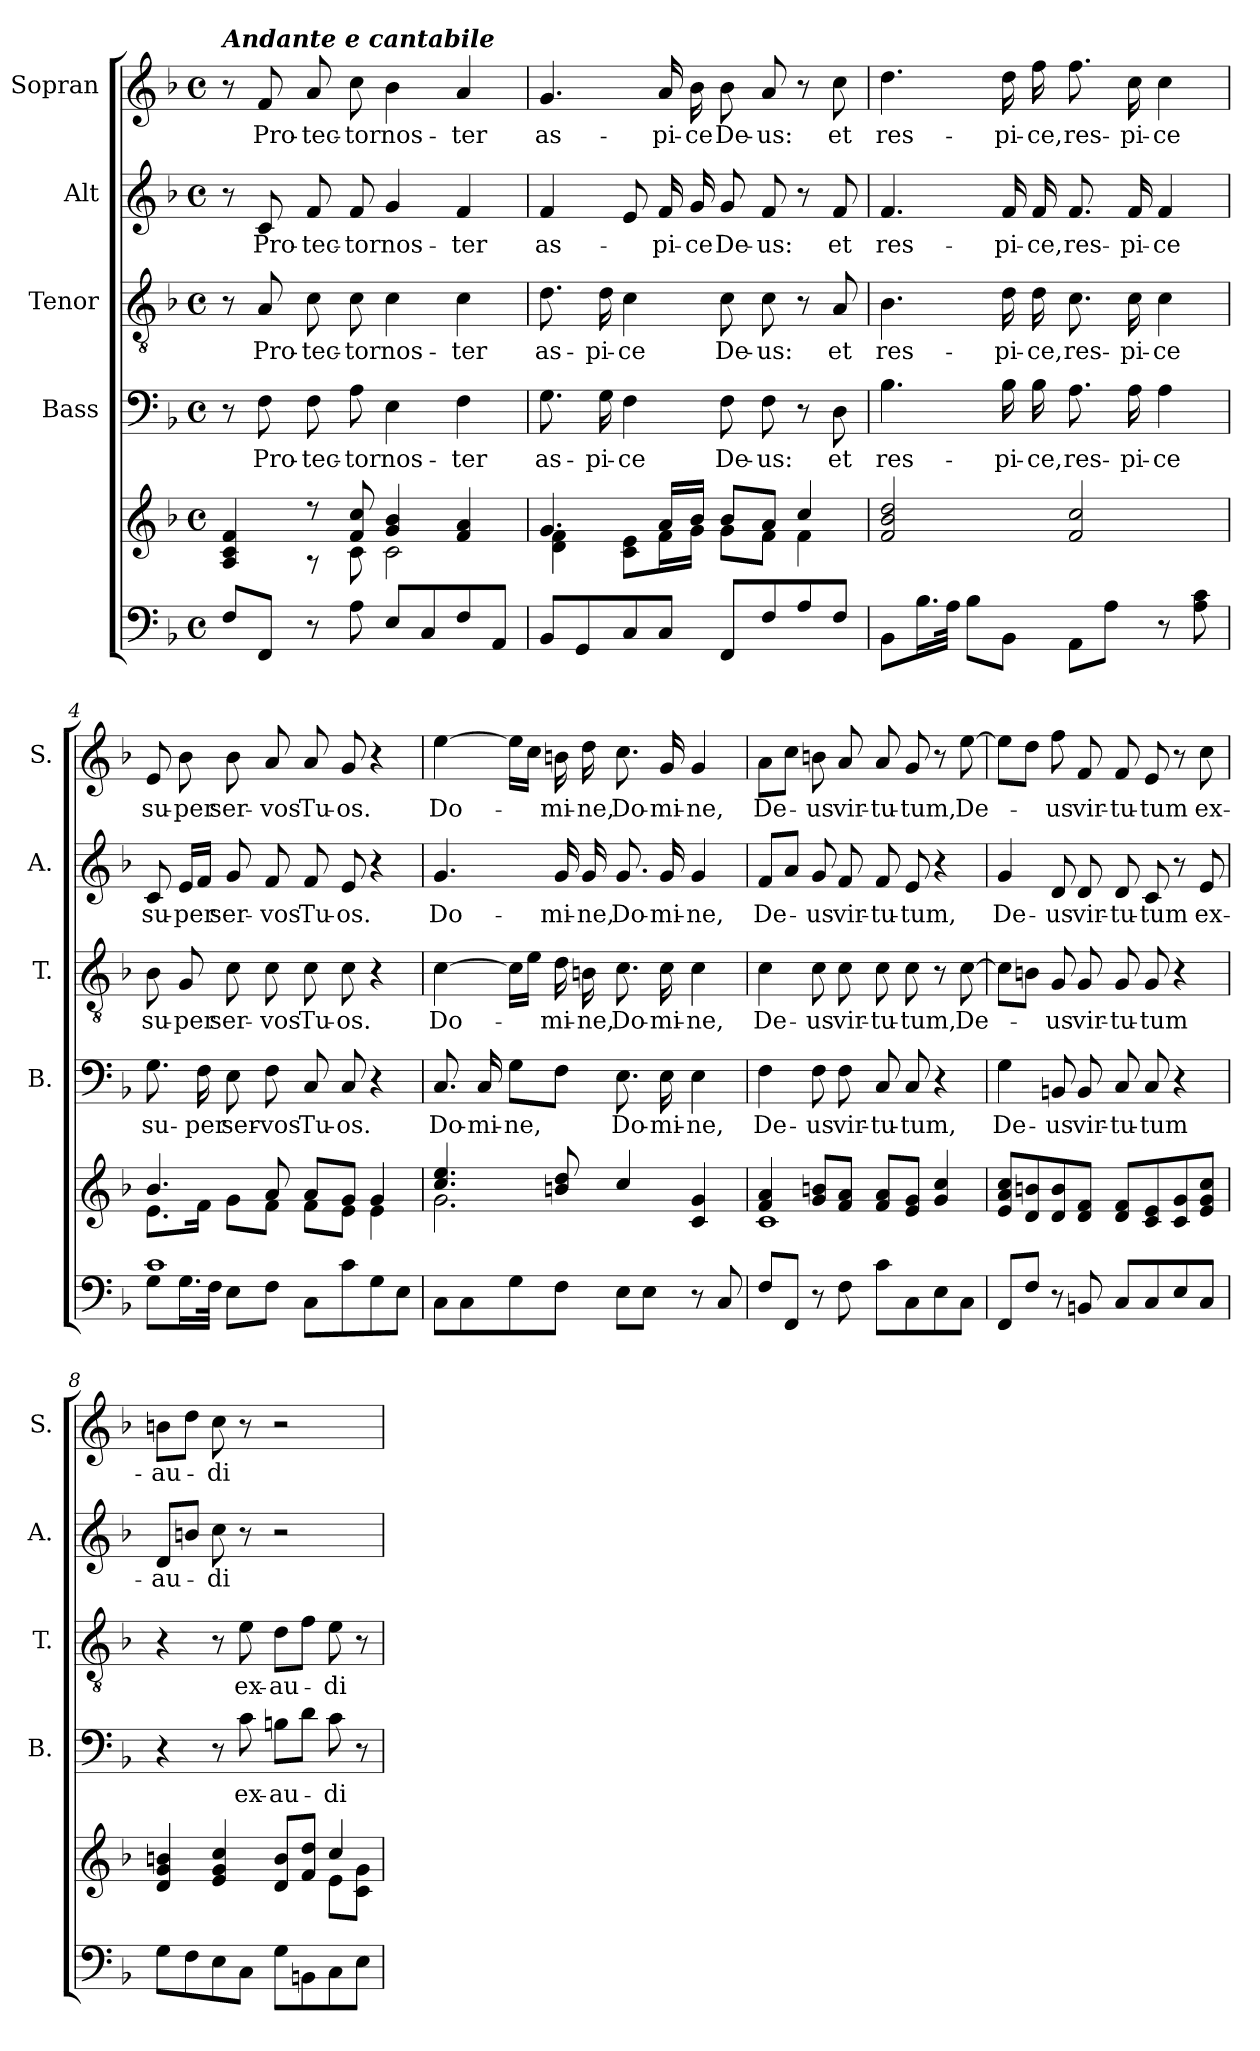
**kern	**kern	**kern	**text	**kern	**text	**kern	**text	**kern	**text
*part5	*part5	*part4	*part4	*part3	*part3	*part2	*part2	*part1	*part1
*staff6	*staff5	*staff4	*staff4	*staff3	*staff3	*staff2	*staff2	*staff1	*staff1
*	*	*I"Bass	*	*I"Tenor	*	*I"Alt	*	*I"Sopran	*
*	*	*I'B.	*	*I'T.	*	*I'A.	*	*I'S.	*
*clefF4	*clefG2	*clefF4	*	*clefGv2	*	*clefG2	*	*clefG2	*
*k[b-]	*k[b-]	*k[b-]	*	*k[b-]	*	*k[b-]	*	*k[b-]	*
*F:	*F:	*F:	*	*F:	*	*F:	*	*F:	*
*M4/4	*M4/4	*M4/4	*	*M4/4	*	*M4/4	*	*M4/4	*
*met(c)	*met(c)	*met(c)	*	*met(c)	*	*met(c)	*	*met(c)	*
=1	=1	=1	=1	=1	=1	=1	=1	=1	=1
*	*^	*	*	*	*	*	*	*	*
!	!	!	!	!	!	!	!	!	!LO:TX:a:Bi:t=Andante e cantabile	!
8F/L	4A/ 4c/ 4f/	4ryy	8r	.	8r	.	8r	.	8r	.
!	!	!	!	!LO:LY:b	!	!LO:LY:b	!	!LO:LY:b	!	!LO:LY:b
8FF/J	.	.	8F\	Pro-	8A/	Pro-	8c/	Pro-	8f/	Pro-
!	!	!	!	!LO:LY:b	!	!LO:LY:b	!	!LO:LY:b	!	!LO:LY:b
8r	8r	8r	8F\	-tec-	8c\	-tec-	8f/	-tec-	8a/	-tec-
!	!	!	!	!LO:LY:b	!	!LO:LY:b	!	!LO:LY:b	!	!LO:LY:b
8A\	8f/ 8cc/	8c\	8A\	-tor	8c\	-tor	8f/	-tor	8cc\	-tor
!	!	!	!	!LO:LY:b	!	!LO:LY:b	!	!LO:LY:b	!	!LO:LY:b
8E/L	4g/ 4b-/	2c\	4E\	nos-	4c\	nos-	4g/	nos-	4b-\	nos-
8C/	.	.	.	.	.	.	.	.	.	.
!	!	!	!	!LO:LY:b	!	!LO:LY:b	!	!LO:LY:b	!	!LO:LY:b
8F/	4f/ 4a/	.	4F\	-ter	4c\	-ter	4f/	-ter	4a/	-ter
8AA/J	.	.	.	.	.	.	.	.	.	.
=2	=2	=2	=2	=2	=2	=2	=2	=2	=2	=2
!	!	!	!	!LO:LY:b	!	!LO:LY:b	!	!LO:LY:b	!	!LO:LY:b
8BB-/L	4.g/	4d\ 4f\	8.G\	as-	8.d\	as-	4f/	as-	4.g/	as-
8GG/	.	.	.	.	.	.	.	.	.	.
!	!	!	!	!LO:LY:b	!	!LO:LY:b	!	!	!	!
.	.	.	16G\	-pi-	16d\	-pi-	.	.	.	.
!	!	!	!	!LO:LY:b	!	!LO:LY:b	!	!	!	!
8C/	.	8c\ 8e\L	4F\	-ce	4c\	-ce	8e/	.	.	.
!	!	!	!	!	!	!	!	!LO:LY:b	!	!LO:LY:b
8C/J	16a/LL	16f\L	.	.	.	.	16f/	-pi-	16a/	-pi-
!	!	!	!	!	!	!	!	!LO:LY:b	!	!LO:LY:b
.	16b-/JJ	16g\JJ	.	.	.	.	16g/	-ce	16b-\	-ce
!	!	!	!	!LO:LY:b	!	!LO:LY:b	!	!LO:LY:b	!	!LO:LY:b
8FF/L	8b-/L	8g\L	8F\	De-	8c\	De-	8g/	De-	8b-\	De-
!	!	!	!	!LO:LY:b	!	!LO:LY:b	!	!LO:LY:b	!	!LO:LY:b
8F/	8a/J	8f\J	8F\	-us:	8c\	-us:	8f/	-us:	8a/	-us:
8A/	4cc/	4f\	8r	.	8r	.	8r	.	8r	.
!	!	!	!	!LO:LY:b	!	!LO:LY:b	!	!LO:LY:b	!	!LO:LY:b
8F/J	.	.	8D\	et	8A/	et	8f/	et	8cc\	et
*	*v	*v	*	*	*	*	*	*	*	*
=3	=3	=3	=3	=3	=3	=3	=3	=3	=3
!	!	!	!LO:LY:b	!	!LO:LY:b	!	!LO:LY:b	!	!LO:LY:b
8BB-\L	2f/ 2b-/ 2dd/	4.B-\	res-	4.B-\	res-	4.f/	res-	4.dd\	res-
16.B-\L	.	.	.	.	.	.	.	.	.
32A\JJk	.	.	.	.	.	.	.	.	.
8B-\L	.	.	.	.	.	.	.	.	.
!	!	!	!LO:LY:b	!	!LO:LY:b	!	!LO:LY:b	!	!LO:LY:b
8BB-\J	.	16B-\	-pi-	16d\	-pi-	16f/	-pi-	16dd\	-pi-
!	!	!	!LO:LY:b	!	!LO:LY:b	!	!LO:LY:b	!	!LO:LY:b
.	.	16B-\	-ce,	16d\	-ce,	16f/	-ce,	16ff\	-ce,
!	!	!	!LO:LY:b	!	!LO:LY:b	!	!LO:LY:b	!	!LO:LY:b
8AA\L	2f/ 2cc/	8.A\	res-	8.c\	res-	8.f/	res-	8.ff\	res-
8A\J	.	.	.	.	.	.	.	.	.
!	!	!	!LO:LY:b	!	!LO:LY:b	!	!LO:LY:b	!	!LO:LY:b
.	.	16A\	-pi-	16c\	-pi-	16f/	-pi-	16cc\	-pi-
!	!	!	!LO:LY:b	!	!LO:LY:b	!	!LO:LY:b	!	!LO:LY:b
8r	.	4A\	-ce	4c\	-ce	4f/	-ce	4cc\	-ce
8A\ 8c\	.	.	.	.	.	.	.	.	.
!!LO:LB:g=z
=4	=4	=4	=4	=4	=4	=4	=4	=4	=4
*^	*^	*	*	*	*	*	*	*	*
!	!	!	!	!	!LO:LY:b	!	!LO:LY:b	!	!LO:LY:b	!	!LO:LY:b
1c	8G\L	4.b-/	8.e\L	8.G\	su-	8B-\	su-	8c/	su-	8e/	su-
!	!	!	!	!	!	!	!LO:LY:b	!	!LO:LY:b	!	!LO:LY:b
.	16.G\L	.	.	.	.	8G/	-per	16e/LL	-per	8b-\	-per
!	!	!	!	!	!LO:LY:b	!	!	!	!	!	!
.	.	.	16f\Jk	16F\	-per	.	.	16f/JJ	.	.	.
.	32F\JJk	.	.	.	.	.	.	.	.	.	.
!	!	!	!	!	!LO:LY:b	!	!LO:LY:b	!	!LO:LY:b	!	!LO:LY:b
.	8E\L	.	8g\L	8E\	ser-	8c\	ser-	8g/	ser-	8b-\	ser-
!	!	!	!	!	!LO:LY:b	!	!LO:LY:b	!	!LO:LY:b	!	!LO:LY:b
.	8F\J	8a/	8f\J	8F\	-vos	8c\	-vos	8f/	-vos	8a/	-vos
!	!	!	!	!	!LO:LY:b	!	!LO:LY:b	!	!LO:LY:b	!	!LO:LY:b
.	8C\L	8a/L	8f\L	8C/	Tu-	8c\	Tu-	8f/	Tu-	8a/	Tu-
!	!	!	!	!	!LO:LY:b	!	!LO:LY:b	!	!LO:LY:b	!	!LO:LY:b
.	8c\	8g/J	8e\J	8C/	-os.	8c\	-os.	8e/	-os.	8g/	-os.
.	8G\	4g/	4e\	4r	.	4r	.	4r	.	4r	.
.	8E\J	.	.	.	.	.	.	.	.	.	.
=5	=5	=5	=5	=5	=5	=5	=5	=5	=5	=5	=5
!	!	!	!	!	!LO:LY:b	!	!LO:LY:b	!	!LO:LY:b	!	!LO:LY:b
*v	*v	*	*	*	*	*	*	*	*	*	*
8C\L	4.cc/ 4.ee/	2.g\	8.C/	Do-	[4c\	Do-	4.g/	Do-	[4ee\	Do-
8C\	.	.	.	.	.	.	.	.	.	.
!	!	!	!	!LO:LY:b	!	!	!	!	!	!
.	.	.	16C/	-mi-	.	.	.	.	.	.
!	!	!	!	!LO:LY:b	!	!	!	!	!	!
8G\	.	.	8G\L	-ne,	16c\LL]	.	.	.	16ee\LL]	.
.	.	.	.	.	16e\JJ	.	.	.	16cc\JJ	.
!	!	!	!	!	!	!LO:LY:b	!	!LO:LY:b	!	!LO:LY:b
8F\J	8bn/ 8dd/	.	8F\J	.	16d\	-mi-	16g/	-mi-	16bn\	-mi-
!	!	!	!	!	!	!LO:LY:b	!	!LO:LY:b	!	!LO:LY:b
.	.	.	.	.	16Bn\	-ne,	16g/	-ne,	16dd\	-ne,
!	!	!	!	!LO:LY:b	!	!LO:LY:b	!	!LO:LY:b	!	!LO:LY:b
8E\L	4cc/	.	8.E\	Do-	8.c\	Do-	8.g/	Do-	8.cc\	Do-
8E\J	.	.	.	.	.	.	.	.	.	.
!	!	!	!	!LO:LY:b	!	!LO:LY:b	!	!LO:LY:b	!	!LO:LY:b
.	.	.	16E\	-mi-	16c\	-mi-	16g/	-mi-	16g/	-mi-
!	!	!	!	!LO:LY:b	!	!LO:LY:b	!	!LO:LY:b	!	!LO:LY:b
8r	4c/ 4g/	4ryy	4E\	-ne,	4c\	-ne,	4g/	-ne,	4g/	-ne,
8C/	.	.	.	.	.	.	.	.	.	.
!!LO:PB:g=z
=6	=6	=6	=6	=6	=6	=6	=6	=6	=6	=6
!	!	!	!	!LO:LY:b	!	!LO:LY:b	!	!LO:LY:b	!	!LO:LY:b
8F/L	4f/ 4a/	1c	4F\	De-	4c\	De-	8f/L	De-	8a\L	De-
8FF/J	.	.	.	.	.	.	8a/J	.	8cc\J	.
!	!	!	!	!LO:LY:b	!	!LO:LY:b	!	!LO:LY:b	!	!LO:LY:b
8r	8g/ 8bn/L	.	8F\	-us	8c\	-us	8g/	-us	8bn\	-us
!	!	!	!	!LO:LY:b	!	!LO:LY:b	!	!LO:LY:b	!	!LO:LY:b
8F\	8f/ 8a/J	.	8F\	vir-	8c\	vir-	8f/	vir-	8a/	vir-
!	!	!	!	!LO:LY:b	!	!LO:LY:b	!	!LO:LY:b	!	!LO:LY:b
8c\L	8f/ 8a/L	.	8C/	-tu-	8c\	-tu-	8f/	-tu-	8a/	-tu-
!	!	!	!	!LO:LY:b	!	!LO:LY:b	!	!LO:LY:b	!	!LO:LY:b
8C\	8e/ 8g/J	.	8C/	-tum,	8c\	-tum,	8e/	-tum,	8g/	-tum,
8E\	4g/ 4cc/	.	4r	.	8r	.	4r	.	8r	.
!	!	!	!	!	!	!LO:LY:b	!	!	!	!LO:LY:b
8C\J	.	.	.	.	[8c\	De-	.	.	[8ee\	De-
*	*v	*v	*	*	*	*	*	*	*	*
=7	=7	=7	=7	=7	=7	=7	=7	=7	=7
!	!	!	!LO:LY:b	!	!	!	!LO:LY:b	!	!
8FF/L	8e/ 8a/ 8cc/L	4G\	De-	8c\L]	.	4g/	De-	8ee\L]	.
8F/J	8d/ 8bn/	.	.	8Bn\J	.	.	.	8dd\J	.
!	!	!	!LO:LY:b	!	!LO:LY:b	!	!LO:LY:b	!	!LO:LY:b
8r	8d/ 8b/	8BBn/	-us	8G/	-us	8d/	-us	8ff\	-us
!	!	!	!LO:LY:b	!	!LO:LY:b	!	!LO:LY:b	!	!LO:LY:b
8BBn/	8d/ 8f/J	8BB/	vir-	8G/	vir-	8d/	vir-	8f/	vir-
!	!	!	!LO:LY:b	!	!LO:LY:b	!	!LO:LY:b	!	!LO:LY:b
8C/L	8d/ 8f/L	8C/	-tu-	8G/	-tu-	8d/	-tu-	8f/	-tu-
!	!	!	!LO:LY:b	!	!LO:LY:b	!	!LO:LY:b	!	!LO:LY:b
8C/	8c/ 8e/	8C/	-tum	8G/	-tum	8c/	-tum	8e/	-tum
8E/	8c/ 8g/	4r	.	4r	.	8r	.	8r	.
!	!	!	!	!	!	!	!LO:LY:b	!	!LO:LY:b
8C/J	8e/ 8g/ 8cc/J	.	.	.	.	8e/	ex-	8cc\	ex-
=8	=8	=8	=8	=8	=8	=8	=8	=8	=8
*	*^	*	*	*	*	*	*	*	*
!	!	!	!	!	!	!	!	!LO:LY:b	!	!LO:LY:b
8G\L	4d/ 4g/ 4bn/	2.ryy	4r	.	4r	.	8d/L	-au-	8bn\L	-au-
8F\	.	.	.	.	.	.	8bn/J	.	8dd\J	.
!	!	!	!	!	!	!	!	!LO:LY:b	!	!LO:LY:b
8E\	4e/ 4g/ 4cc/	.	8r	.	8r	.	8cc\	-di	8cc\	-di
!	!	!	!	!LO:LY:b	!	!LO:LY:b	!	!	!	!
8C\J	.	.	8c\	ex-	8e\	ex-	8r	.	8r	.
!	!	!	!	!LO:LY:b	!	!LO:LY:b	!	!	!	!
8G\L	8d/ 8b/L	.	8Bn\L	-au-	8d\L	-au-	2r	.	2r	.
8BBn\	8f/ 8dd/J	.	8d\J	.	8f\J	.	.	.	.	.
!	!	!	!	!LO:LY:b	!	!LO:LY:b	!	!	!	!
8C\	4cc/	8e\L	8c\	-di	8e\	-di	.	.	.	.
8E\J	.	8c\ 8g\J	8r	.	8r	.	.	.	.	.
*	*v	*v	*	*	*	*	*	*	*	*
=	=	=	=	=	=	=	=	=	=
*-	*-	*-	*-	*-	*-	*-	*-	*-	*-
